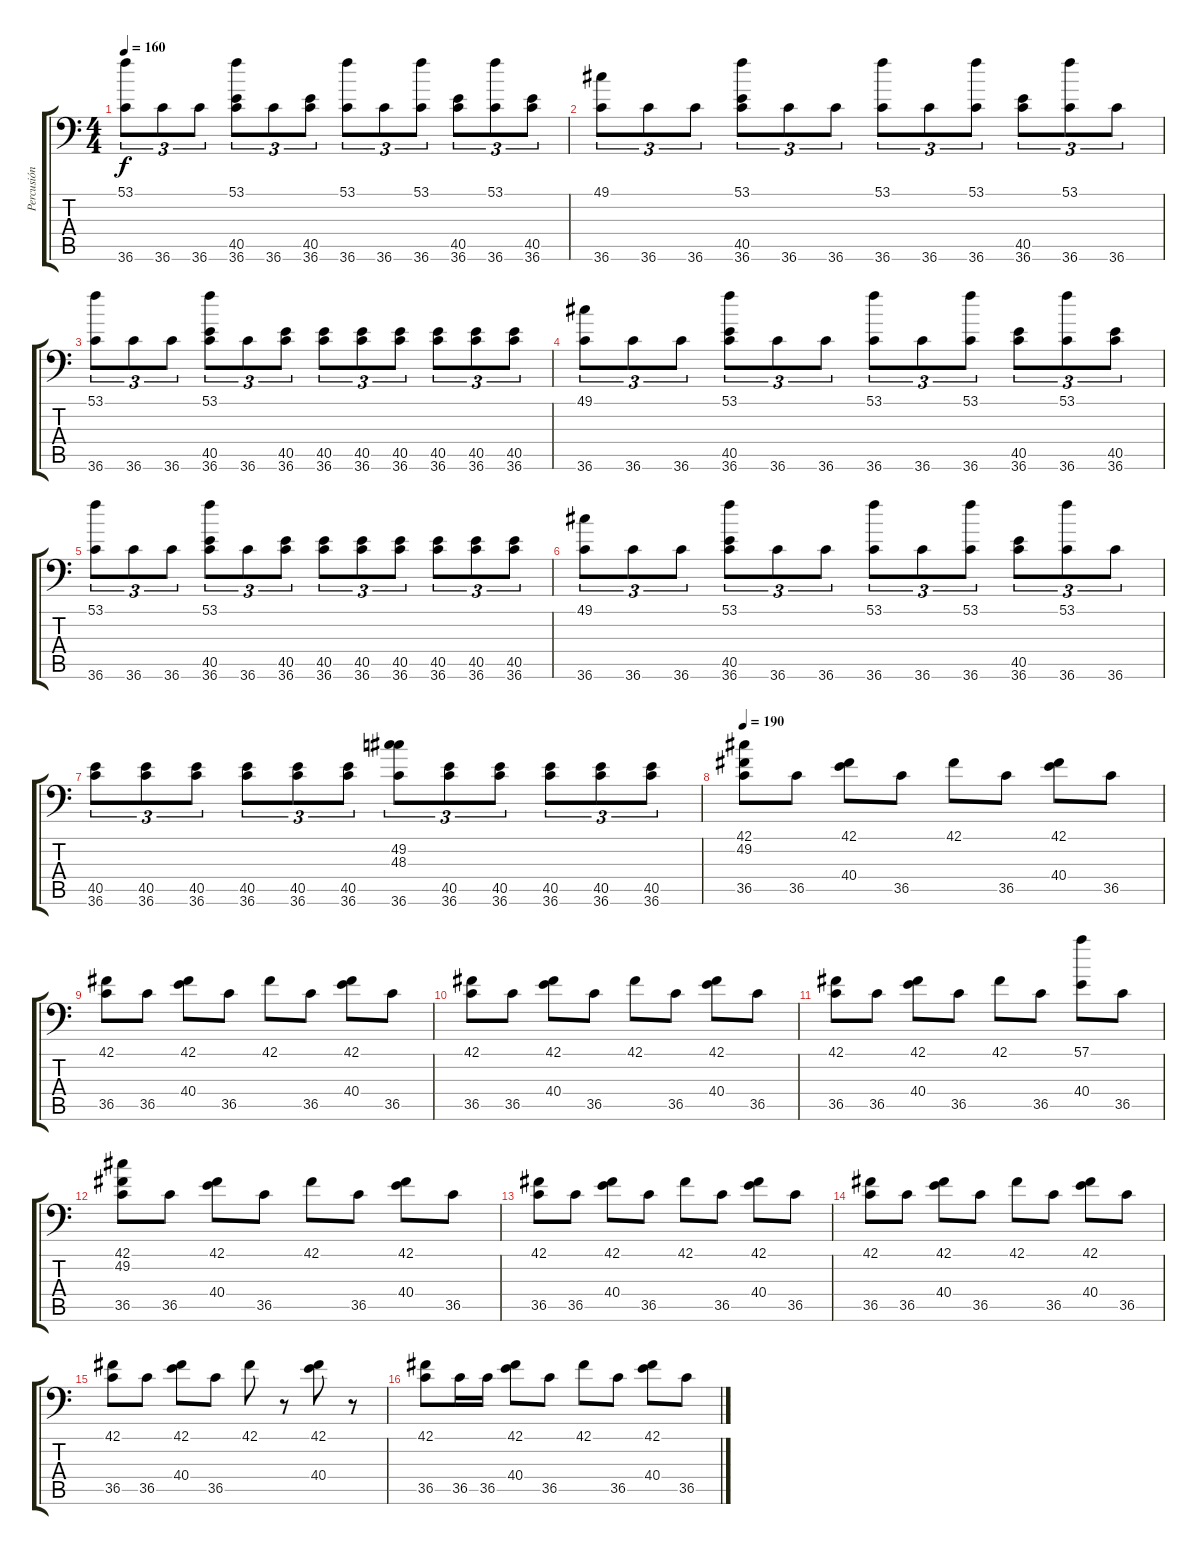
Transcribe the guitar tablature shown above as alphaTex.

\track ("Percusión" "Percusión") {instrument tinklebell}
\staff {score tabs}
\tuning (C-1 C-1 C-1 C-1 C-1 C-1) {hide}
\ts (4 4)
\tempo 160
\clef f4
\ks c
(53.1 36.6).8{tu (3 2) dy f} 36.6.8{tu (3 2)} 36.6.8{tu (3 2)} (53.1 40.5 36.6).8{tu (3 2)} 36.6.8{tu (3 2)} (40.5 36.6).8{tu (3 2)} (53.1 36.6).8{tu (3 2)} 36.6.8{tu (3 2)} (53.1 36.6).8{tu (3 2)} (40.5 36.6).8{tu (3 2)} (53.1 36.6).8{tu (3 2)} (40.5 36.6).8{tu (3 2)} |
(49.1 36.6).8{tu (3 2)} 36.6.8{tu (3 2)} 36.6.8{tu (3 2)} (53.1 40.5 36.6).8{tu (3 2)} 36.6.8{tu (3 2)} 36.6.8{tu (3 2)} (53.1 36.6).8{tu (3 2)} 36.6.8{tu (3 2)} (53.1 36.6).8{tu (3 2)} (40.5 36.6).8{tu (3 2)} (53.1 36.6).8{tu (3 2)} 36.6.8{tu (3 2)} |
(53.1 36.6).8{tu (3 2)} 36.6.8{tu (3 2)} 36.6.8{tu (3 2)} (53.1 40.5 36.6).8{tu (3 2)} 36.6.8{tu (3 2)} (40.5 36.6).8{tu (3 2)} (40.5 36.6).8{tu (3 2)} (40.5 36.6).8{tu (3 2)} (40.5 36.6).8{tu (3 2)} (40.5 36.6).8{tu (3 2)} (40.5 36.6).8{tu (3 2)} (40.5 36.6).8{tu (3 2)} |
(49.1 36.6).8{tu (3 2)} 36.6.8{tu (3 2)} 36.6.8{tu (3 2)} (53.1 40.5 36.6).8{tu (3 2)} 36.6.8{tu (3 2)} 36.6.8{tu (3 2)} (53.1 36.6).8{tu (3 2)} 36.6.8{tu (3 2)} (53.1 36.6).8{tu (3 2)} (40.5 36.6).8{tu (3 2)} (53.1 36.6).8{tu (3 2)} (40.5 36.6).8{tu (3 2)} |
(53.1 36.6).8{tu (3 2)} 36.6.8{tu (3 2)} 36.6.8{tu (3 2)} (53.1 40.5 36.6).8{tu (3 2)} 36.6.8{tu (3 2)} (40.5 36.6).8{tu (3 2)} (40.5 36.6).8{tu (3 2)} (40.5 36.6).8{tu (3 2)} (40.5 36.6).8{tu (3 2)} (40.5 36.6).8{tu (3 2)} (40.5 36.6).8{tu (3 2)} (40.5 36.6).8{tu (3 2)} |
(49.1 36.6).8{tu (3 2)} 36.6.8{tu (3 2)} 36.6.8{tu (3 2)} (53.1 40.5 36.6).8{tu (3 2)} 36.6.8{tu (3 2)} 36.6.8{tu (3 2)} (53.1 36.6).8{tu (3 2)} 36.6.8{tu (3 2)} (53.1 36.6).8{tu (3 2)} (40.5 36.6).8{tu (3 2)} (53.1 36.6).8{tu (3 2)} 36.6.8{tu (3 2)} |
(40.5 36.6).8{tu (3 2)} (40.5 36.6).8{tu (3 2)} (40.5 36.6).8{tu (3 2)} (40.5 36.6).8{tu (3 2)} (40.5 36.6).8{tu (3 2)} (40.5 36.6).8{tu (3 2)} (49.2 48.3 36.6).8{tu (3 2)} (40.5 36.6).8{tu (3 2)} (40.5 36.6).8{tu (3 2)} (40.5 36.6).8{tu (3 2)} (40.5 36.6).8{tu (3 2)} (40.5 36.6).8{tu (3 2)} |
\tempo 190
(42.1 49.2 36.5).8 36.5.8 (42.1 40.4).8 36.5.8 42.1.8 36.5.8 (42.1 40.4).8 36.5.8 |
(42.1 36.5).8 36.5.8 (42.1 40.4).8 36.5.8 42.1.8 36.5.8 (42.1 40.4).8 36.5.8 |
(42.1 36.5).8 36.5.8 (42.1 40.4).8 36.5.8 42.1.8 36.5.8 (42.1 40.4).8 36.5.8 |
(42.1 36.5).8 36.5.8 (42.1 40.4).8 36.5.8 42.1.8 36.5.8 (57.1 40.4).8 36.5.8 |
(42.1 49.2 36.5).8 36.5.8 (42.1 40.4).8 36.5.8 42.1.8 36.5.8 (42.1 40.4).8 36.5.8 |
(42.1 36.5).8 36.5.8 (42.1 40.4).8 36.5.8 42.1.8 36.5.8 (42.1 40.4).8 36.5.8 |
(42.1 36.5).8 36.5.8 (42.1 40.4).8 36.5.8 42.1.8 36.5.8 (42.1 40.4).8 36.5.8 |
(42.1 36.5).8 36.5.8 (42.1 40.4).8 36.5.8 42.1.8 r.8 (42.1 40.4).8 r.8 |
(42.1 36.5).8 36.5.16 36.5.16 (42.1 40.4).8 36.5.8 42.1.8 36.5.8 (42.1 40.4).8 36.5.8
